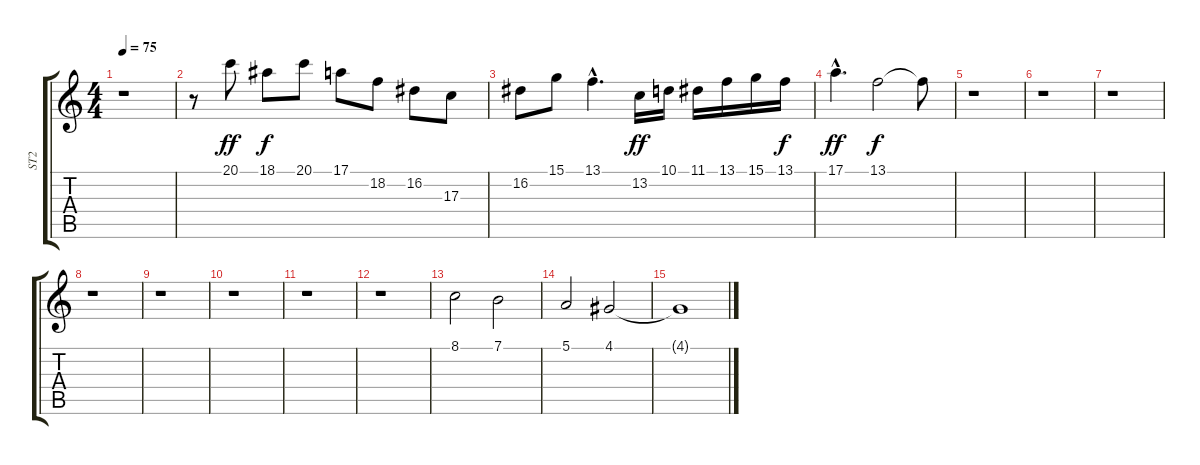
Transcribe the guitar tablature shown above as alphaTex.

\track ("ST2" "ST2") {instrument stringensemble1}
\staff {score tabs}
\tuning (E4 B3 G3 D3 A2 E2) {hide}
\ts (4 4)
\tempo 75
\clef g2
\ks c
r.1{dy f} |
r.8 20.1.8{dy ff} 18.1.8{dy f} 20.1.8 17.1.8 18.2.8 16.2.8 17.3.8 |
16.2.8 15.1.8 13.1{hac}.4{d} 13.2.16{dy ff} 10.1.16 11.1.16 13.1.16 15.1.16 13.1.16{dy f} |
17.1{hac}.4{d dy ff} 13.1.2{dy f} 13.1{t}.8 |
r.1 |
r.1 |
r.1 |
r.1 |
r.1 |
r.1 |
r.1 |
r.1 |
8.1.2 7.1.2 |
5.1.2 4.1.2 |
4.1{t}.1
